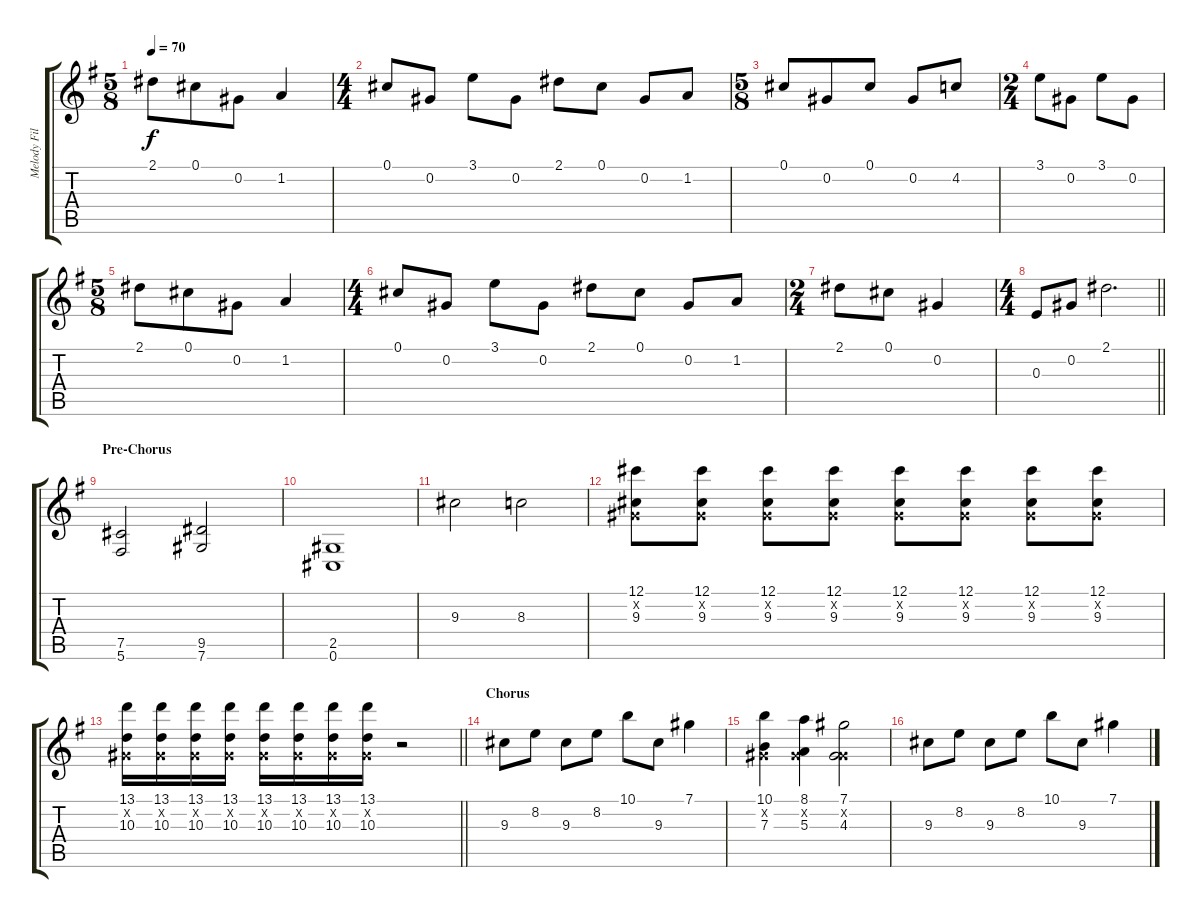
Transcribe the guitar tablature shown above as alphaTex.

\track ("Melody Fills" "Melody Fil") {instrument electricguitarclean bank 125}
\staff {score tabs}
\tuning (Db4 Ab3 E3 B2 Gb2 Db2) {hide}
\ts (5 8)
\tempo 70
\clef g2
\ks g
2.1.8{dy f} 0.1.8 0.2.8 1.2.4 |
\ts (4 4)
0.1.8 0.2.8 3.1.8 0.2.8 2.1.8 0.1.8 0.2.8 1.2.8 |
\ts (5 8)
0.1.8 0.2.8 0.1.8 0.2.8 4.2.8 |
\ts (2 4)
3.1.8 0.2.8 3.1.8 0.2.8 |
\ts (5 8)
2.1.8 0.1.8 0.2.8 1.2.4 |
\ts (4 4)
0.1.8 0.2.8 3.1.8 0.2.8 2.1.8 0.1.8 0.2.8 1.2.8 |
\ts (2 4)
2.1.8 0.1.8 0.2.4 |
\ts (4 4)
\barLineRight lightlight
0.3.8 0.2.8 2.1.2{d} |
\section ("" "Pre-Chorus")
(7.5 5.6).2 (9.5 7.6).2 |
(2.5 0.6).1 |
9.3.2 8.3.2 |
(12.1 0.2{x} 9.3).8 (12.1 0.2{x} 9.3).8 (12.1 0.2{x} 9.3).8 (12.1 0.2{x} 9.3).8 (12.1 0.2{x} 9.3).8 (12.1 0.2{x} 9.3).8 (12.1 0.2{x} 9.3).8 (12.1 0.2{x} 9.3).8 |
\barLineRight lightlight
(13.1 0.2{x} 10.3).16 (13.1 0.2{x} 10.3).16 (13.1 0.2{x} 10.3).16 (13.1 0.2{x} 10.3).16 (13.1 0.2{x} 10.3).16 (13.1 0.2{x} 10.3).16 (13.1 0.2{x} 10.3).16 (13.1 0.2{x} 10.3).16 r.2 |
\section ("" "Chorus")
9.3.8 8.2.8 9.3.8 8.2.8 10.1.8 9.3.8 7.1.4 |
(10.1 0.2{x} 7.3).4 (8.1 0.2{x} 5.3).4 (7.1 0.2{x} 4.3).2 |
9.3.8 8.2.8 9.3.8 8.2.8 10.1.8 9.3.8 7.1.4
